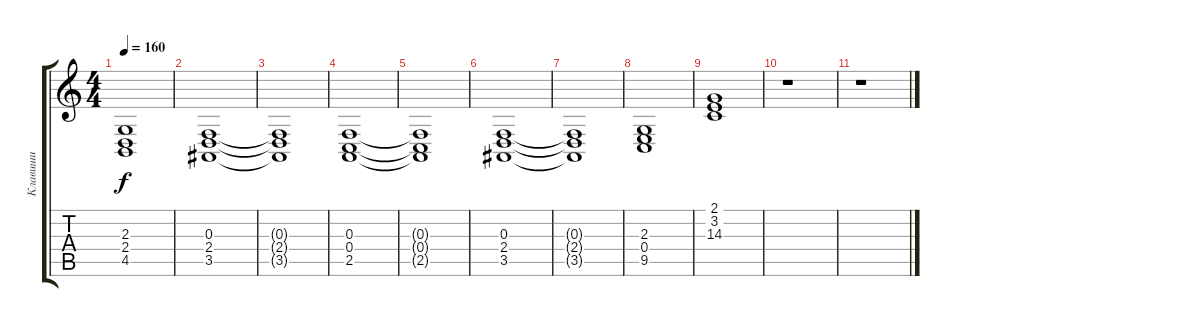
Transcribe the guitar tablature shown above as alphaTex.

\track ("Клавиши" "Клавиши") {instrument choiraahs}
\staff {score tabs}
\tuning (D4 A3 F3 C3 G2 D2) {hide}
\ts (4 4)
\tempo 160
\clef g2
\ks c
(2.3{t} 2.4{t} 4.5{t}).1{dy f} |
(0.3 2.4 3.5).1 |
(0.3{t} 2.4{t} 3.5{t}).1 |
(0.3 0.4 2.5).1 |
(0.3{t} 0.4{t} 2.5{t}).1 |
(0.3 2.4 3.5).1 |
(0.3{t} 2.4{t} 3.5{t}).1 |
(2.3 0.4 9.5).1 |
(2.1 3.2 14.3).1{volume 12 instrument pad2warm} |
r.1 |
r.1
